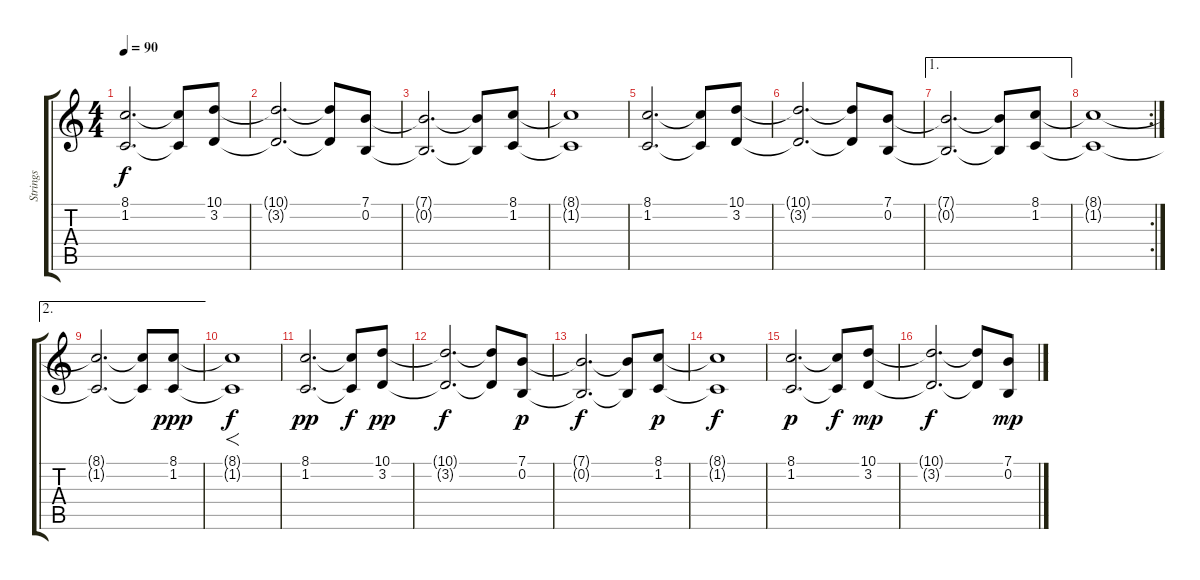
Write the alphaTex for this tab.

\track ("Strings" "Strings") {instrument stringensemble1}
\staff {score tabs}
\tuning (E4 B3 G3 D3 A2 E2) {hide}
\ts (4 4)
\tempo 90
\clef g2
\ks c
(8.1 1.2).2{d dy f} (8.1{t} 1.2{t}).8 (10.1 3.2).8 |
(10.1{t} 3.2{t}).2{d} (10.1{t} 3.2{t}).8 (7.1 0.2).8 |
(7.1{t} 0.2{t}).2{d} (7.1{t} 0.2{t}).8 (8.1 1.2).8 |
(8.1{t} 1.2{t}).1 |
(8.1 1.2).2{d} (8.1{t} 1.2{t}).8 (10.1 3.2).8 |
(10.1{t} 3.2{t}).2{d} (10.1{t} 3.2{t}).8 (7.1 0.2).8 |
\ae 1
(7.1{t} 0.2{t}).2{d} (7.1{t} 0.2{t}).8 (8.1 1.2).8 |
\rc 2
(8.1{t} 1.2{t}).1 |
\ae 2
(8.1{t} 1.2{t}).2{d} (8.1{t} 1.2{t}).8 (8.1 1.2).8{dy ppp} |
(8.1{t} 1.2{t}).1{f dy f} |
(8.1 1.2).2{d dy pp} (8.1{t} 1.2{t}).8{dy f} (10.1 3.2).8{dy pp} |
(10.1{t} 3.2{t}).2{d dy f} (10.1{t} 3.2{t}).8 (7.1 0.2).8{dy p} |
(7.1{t} 0.2{t}).2{d dy f} (7.1{t} 0.2{t}).8 (8.1 1.2).8{dy p} |
(8.1{t} 1.2{t}).1{dy f} |
(8.1 1.2).2{d dy p} (8.1{t} 1.2{t}).8{dy f} (10.1 3.2).8{dy mp} |
(10.1{t} 3.2{t}).2{d dy f} (10.1{t} 3.2{t}).8 (7.1 0.2).8{dy mp}
